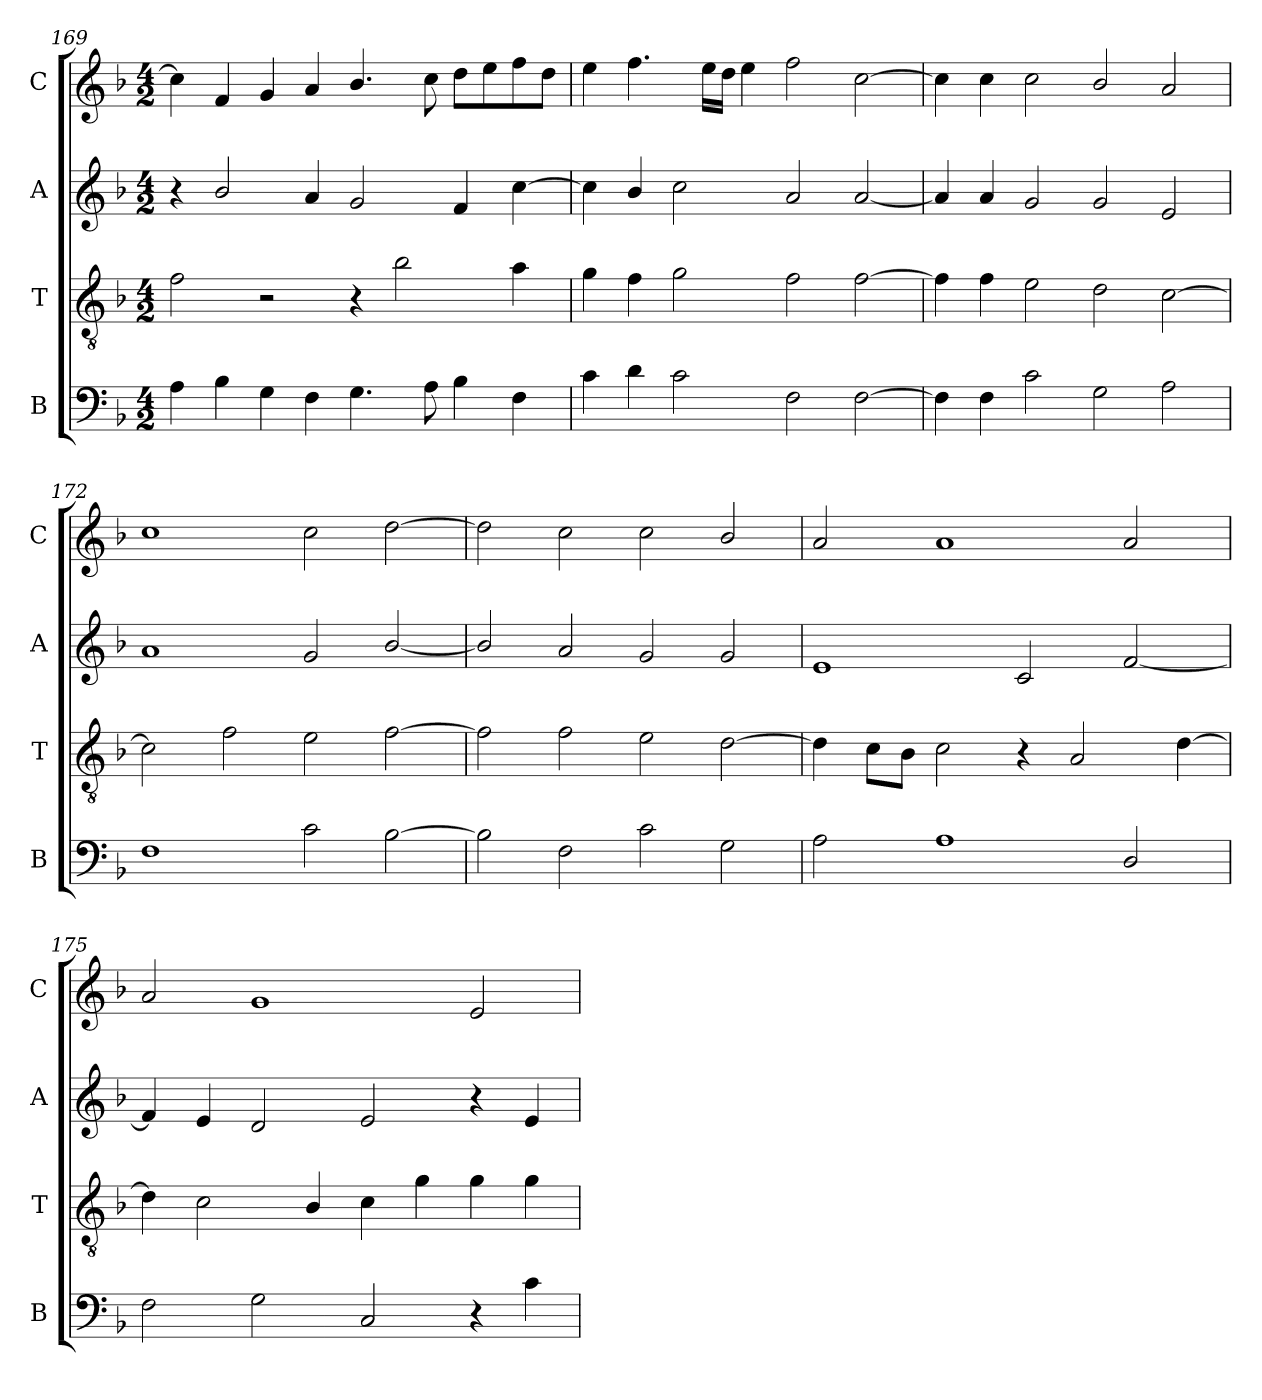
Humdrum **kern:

**kern	**kern	**kern	**kern
*part4	*part3	*part2	*part1
*staff4	*staff3	*staff2	*staff1
*I"B	*I"T	*I"A	*I"C
*I'B	*I'T	*I'A	*I'C
*clefF4	*clefGv2	*clefG2	*clefG2
*k[b-]	*k[b-]	*k[b-]	*k[b-]
*F:	*F:	*F:	*F:
*M4/2	*M4/2	*M4/2	*M4/2
=169	=169	=169	=169
4A\	2f\	4r	4cc\]
4B-\	.	2b-/	4f/
4G\	2r	.	4g/
4F\	.	4a/	4a/
4.G\	4r	2g/	4.b-/
.	2b-\	.	.
8A\	.	.	8cc\
4B-\	.	4f/	8dd\L
.	.	.	8ee\
4F\	4a\	[>4cc\	8ff\
.	.	.	8dd\J
=170	=170	=170	=170
4c\	4g\	4cc\]	4ee\
4d\	4f\	4b-/	4.ff\
2c\	2g\	2cc\	.
.	.	.	16ee\LL
.	.	.	16dd\JJ
.	.	.	4ee\
2F\	2f\	2a/	2ff\
[>2F\	[>2f\	[>2a/	[>2cc\
!!LO:PB:g=z
=171	=171	=171	=171
4F\]	4f\]	4a/]	4cc\]
4F\	4f\	4a/	4cc\
2c\	2e\	2g/	2cc\
2G\	2d\	2g/	2b-/
2A\	[>2c\	2e/	2a/
=172	=172	=172	=172
1F	2c\]	1a	1cc
.	2f\	.	.
2c\	2e\	2g/	2cc\
[>2B-\	[>2f\	[<2b-/	[>2dd\
=173	=173	=173	=173
2B-\]	2f\]	2b-/]	2dd\]
2F\	2f\	2a/	2cc\
2c\	2e\	2g/	2cc\
2G\	[>2d\	2g/	2b-/
=174	=174	=174	=174
2A\	4d\]	1e	2a/
.	8c\L	.	.
.	8B-\J	.	.
1A	2c\	.	1a
.	4r	2c/	.
.	2A/	.	.
2D/	.	[<2f/	2a/
.	[<4d\	.	.
!!LO:LB:g=z
=175	=175	=175	=175
2F\	4d\]	4f/]	2a/
.	2c\	4e/	.
2G\	.	2d/	1g
.	4B-/	.	.
2C/	4c\	2e/	.
.	4g\	.	.
4r	4g\	4r	2e/
4c\	4g\	4e/	.
=	=	=	=
*-	*-	*-	*-
